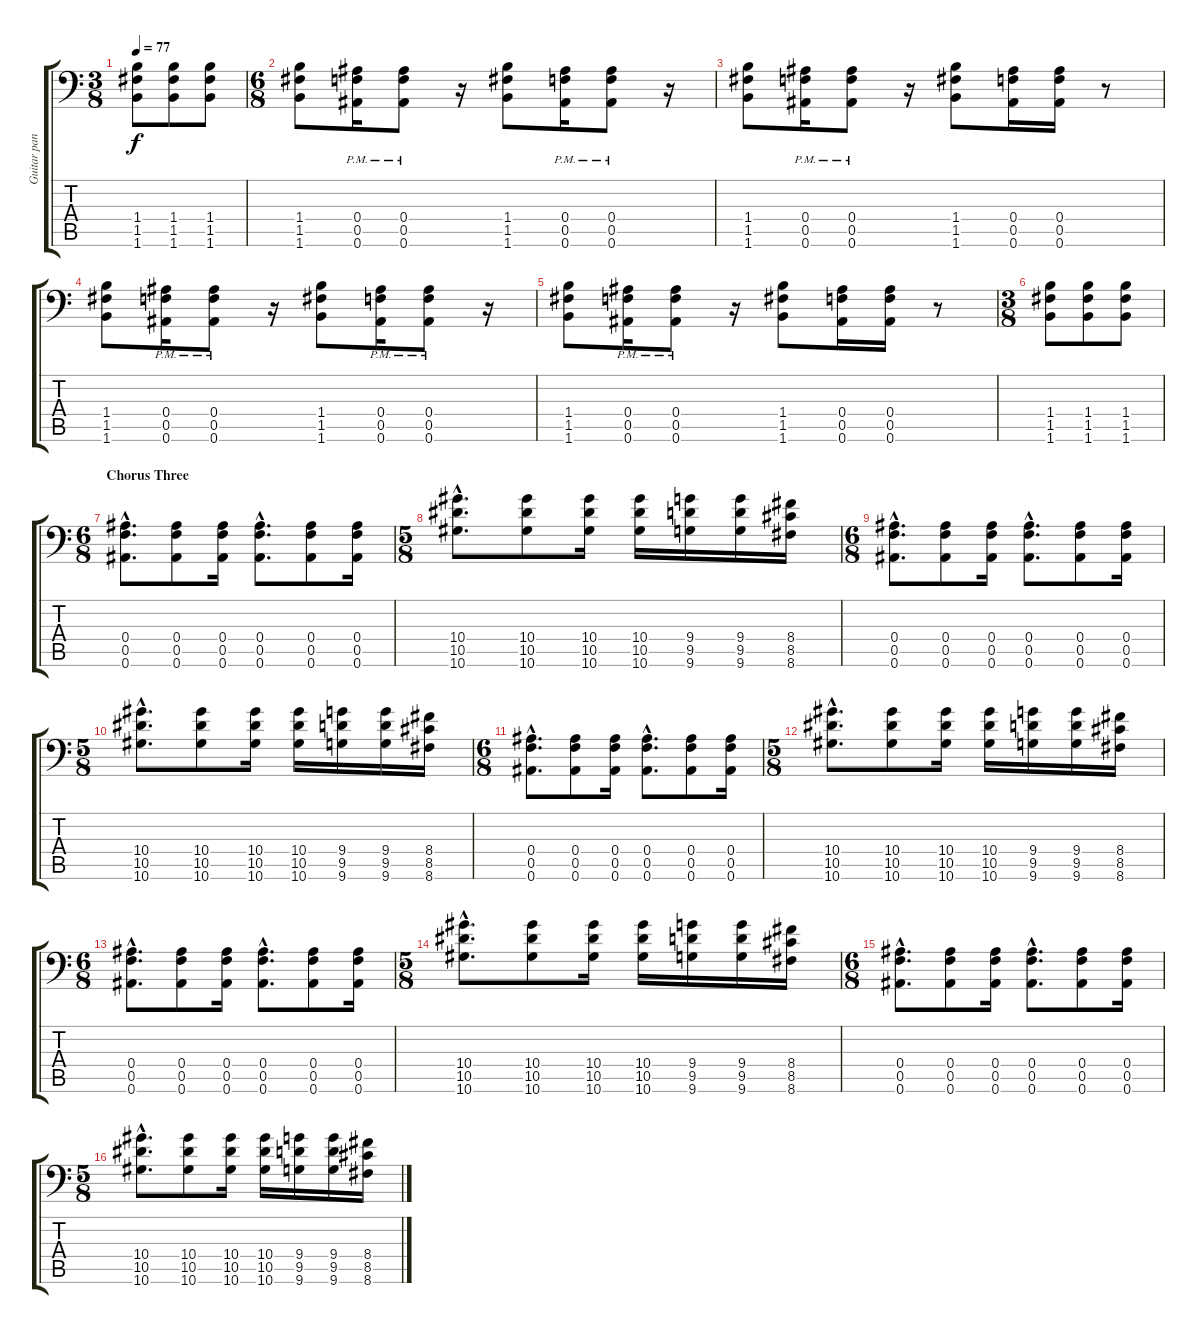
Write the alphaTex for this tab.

\track ("Guitar panned R" "Guitar pan") {instrument overdrivenguitar}
\staff {score tabs}
\tuning (C4 G3 Eb3 Bb2 F2 Bb1) {hide}
\ts (3 8)
\tempo 77
\clef f4
\ks c
(1.4 1.5 1.6).8{dy f} (1.4 1.5 1.6).8 (1.4 1.5 1.6).8 |
\ts (6 8)
(1.4 1.5 1.6).8 (0.4{pm} 0.5{pm} 0.6{pm}).16 (0.4{pm} 0.5{pm} 0.6{pm}).8 r.16 (1.4 1.5 1.6).8 (0.4{pm} 0.5{pm} 0.6{pm}).16 (0.4{pm} 0.5{pm} 0.6{pm}).8 r.16 |
(1.4 1.5 1.6).8 (0.4{pm} 0.5{pm} 0.6{pm}).16 (0.4{pm} 0.5{pm} 0.6{pm}).8 r.16 (1.4 1.5 1.6).8 (0.4 0.5 0.6).16 (0.4 0.5 0.6).16 r.8 |
(1.4 1.5 1.6).8 (0.4{pm} 0.5{pm} 0.6{pm}).16 (0.4{pm} 0.5{pm} 0.6{pm}).8 r.16 (1.4 1.5 1.6).8 (0.4{pm} 0.5{pm} 0.6{pm}).16 (0.4{pm} 0.5{pm} 0.6{pm}).8 r.16 |
(1.4 1.5 1.6).8 (0.4{pm} 0.5{pm} 0.6{pm}).16 (0.4{pm} 0.5{pm} 0.6{pm}).8 r.16 (1.4 1.5 1.6).8 (0.4 0.5 0.6).16 (0.4 0.5 0.6).16 r.8 |
\ts (3 8)
(1.4 1.5 1.6).8 (1.4 1.5 1.6).8 (1.4 1.5 1.6).8 |
\ts (6 8)
\section ("" "Chorus Three")
(0.4{hac} 0.5{hac} 0.6{hac}).8{d} (0.4 0.5 0.6).8 (0.4 0.5 0.6).16 (0.4{hac} 0.5{hac} 0.6{hac}).8{d} (0.4 0.5 0.6).8 (0.4 0.5 0.6).16 |
\ts (5 8)
(10.4{hac} 10.5{hac} 10.6{hac}).8{d} (10.4 10.5 10.6).8 (10.4 10.5 10.6).16 (10.4 10.5 10.6).16 (9.4 9.5 9.6).16 (9.4 9.5 9.6).16 (8.4 8.5 8.6).16 |
\ts (6 8)
(0.4{hac} 0.5{hac} 0.6{hac}).8{d} (0.4 0.5 0.6).8 (0.4 0.5 0.6).16 (0.4{hac} 0.5{hac} 0.6{hac}).8{d} (0.4 0.5 0.6).8 (0.4 0.5 0.6).16 |
\ts (5 8)
(10.4{hac} 10.5{hac} 10.6{hac}).8{d} (10.4 10.5 10.6).8 (10.4 10.5 10.6).16 (10.4 10.5 10.6).16 (9.4 9.5 9.6).16 (9.4 9.5 9.6).16 (8.4 8.5 8.6).16 |
\ts (6 8)
(0.4{hac} 0.5{hac} 0.6{hac}).8{d} (0.4 0.5 0.6).8 (0.4 0.5 0.6).16 (0.4{hac} 0.5{hac} 0.6{hac}).8{d} (0.4 0.5 0.6).8 (0.4 0.5 0.6).16 |
\ts (5 8)
(10.4{hac} 10.5{hac} 10.6{hac}).8{d} (10.4 10.5 10.6).8 (10.4 10.5 10.6).16 (10.4 10.5 10.6).16 (9.4 9.5 9.6).16 (9.4 9.5 9.6).16 (8.4 8.5 8.6).16 |
\ts (6 8)
(0.4{hac} 0.5{hac} 0.6{hac}).8{d} (0.4 0.5 0.6).8 (0.4 0.5 0.6).16 (0.4{hac} 0.5{hac} 0.6{hac}).8{d} (0.4 0.5 0.6).8 (0.4 0.5 0.6).16 |
\ts (5 8)
(10.4{hac} 10.5{hac} 10.6{hac}).8{d} (10.4 10.5 10.6).8 (10.4 10.5 10.6).16 (10.4 10.5 10.6).16 (9.4 9.5 9.6).16 (9.4 9.5 9.6).16 (8.4 8.5 8.6).16 |
\ts (6 8)
(0.4{hac} 0.5{hac} 0.6{hac}).8{d} (0.4 0.5 0.6).8 (0.4 0.5 0.6).16 (0.4{hac} 0.5{hac} 0.6{hac}).8{d} (0.4 0.5 0.6).8 (0.4 0.5 0.6).16 |
\ts (5 8)
(10.4{hac} 10.5{hac} 10.6{hac}).8{d} (10.4 10.5 10.6).8 (10.4 10.5 10.6).16 (10.4 10.5 10.6).16 (9.4 9.5 9.6).16 (9.4 9.5 9.6).16 (8.4 8.5 8.6).16
